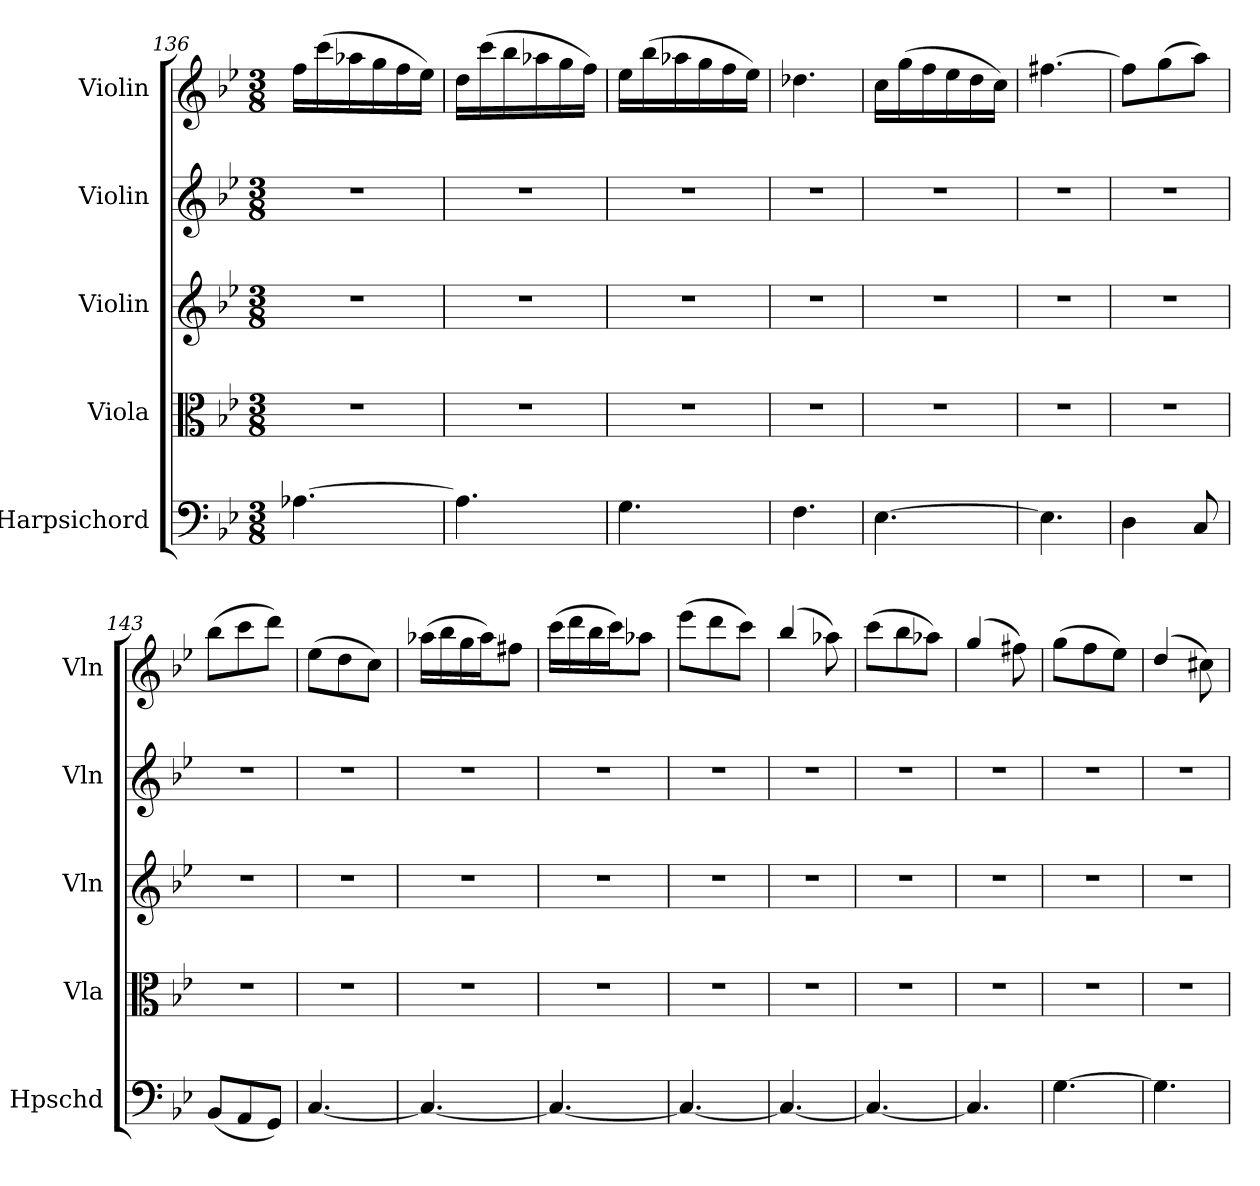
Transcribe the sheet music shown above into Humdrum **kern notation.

**kern	**kern	**kern	**kern	**kern
*part5	*part4	*part3	*part2	*part1
*staff5	*staff4	*staff3	*staff2	*staff1
*I"Harpsichord	*I"Viola	*I"Violin	*I"Violin	*I"Violin
*I'Hpschd	*I'Vla	*I'Vln	*I'Vln	*I'Vln
*clefF4	*clefC3	*clefG2	*clefG2	*clefG2
*k[b-e-]	*k[b-e-]	*k[b-e-]	*k[b-e-]	*k[b-e-]
*g:	*g:	*g:	*g:	*g:
*M3/8	*M3/8	*M3/8	*M3/8	*M3/8
=136	=136	=136	=136	=136
[4.A-X\	4.r	4.r	4.r	16ff\LL
.	.	.	.	(16ccc\
.	.	.	.	16aa-X\
.	.	.	.	16gg\
.	.	.	.	16ff\
.	.	.	.	16ee-\JJ)
=137	=137	=137	=137	=137
4.A-\]	4.r	4.r	4.r	16dd\LL
.	.	.	.	(16ccc\
.	.	.	.	16bb-\
.	.	.	.	16aa-X\
.	.	.	.	16gg\
.	.	.	.	16ff\JJ)
=138	=138	=138	=138	=138
4.G\	4.r	4.r	4.r	16ee-\LL
.	.	.	.	(16bb-\
.	.	.	.	16aa-X\
.	.	.	.	16gg\
.	.	.	.	16ff\
.	.	.	.	16ee-\JJ)
=139	=139	=139	=139	=139
4.F\	4.r	4.r	4.r	4.dd-X\
=140	=140	=140	=140	=140
[4.E-\	4.r	4.r	4.r	16cc\LL
.	.	.	.	(16gg\
.	.	.	.	16ff\
.	.	.	.	16ee-\
.	.	.	.	16dd\
.	.	.	.	16cc\JJ)
=141	=141	=141	=141	=141
4.E-\]	4.r	4.r	4.r	[4.ff#X\
=142	=142	=142	=142	=142
4D\	4.r	4.r	4.r	8ff#\L]
.	.	.	.	(8gg\
8C/	.	.	.	8aa\J)
=143	=143	=143	=143	=143
(8BB-/L	4.r	4.r	4.r	(8bb-\L
8AA/	.	.	.	8ccc\
8GG/J)	.	.	.	8ddd\J)
=144	=144	=144	=144	=144
[4.C/	4.r	4.r	4.r	(8ee-\L
.	.	.	.	8dd\
.	.	.	.	8cc\J)
=145	=145	=145	=145	=145
4.C/_	4.r	4.r	4.r	(16aa-X\LL
.	.	.	.	16bb-\
.	.	.	.	16gg\
.	.	.	.	16aa-\J)
.	.	.	.	8ff#X\J
=146	=146	=146	=146	=146
4.C/_	4.r	4.r	4.r	(16ccc\LL
.	.	.	.	16ddd\
.	.	.	.	16bb-\
.	.	.	.	16ccc\J)
.	.	.	.	8aa-X\J
=147	=147	=147	=147	=147
4.C/_	4.r	4.r	4.r	(8eee-\L
.	.	.	.	8ddd\
.	.	.	.	8ccc\J)
=148	=148	=148	=148	=148
4.C/_	4.r	4.r	4.r	(4bb-/
.	.	.	.	8aa-X\)
=149	=149	=149	=149	=149
4.C/_	4.r	4.r	4.r	(8ccc\L
.	.	.	.	8bb-\
.	.	.	.	8aa-X\J)
=150	=150	=150	=150	=150
4.C/]	4.r	4.r	4.r	(4gg/
.	.	.	.	8ff#X\)
=151	=151	=151	=151	=151
[4.G\	4.r	4.r	4.r	(8gg\L
.	.	.	.	8ff\
.	.	.	.	8ee-\J)
=152	=152	=152	=152	=152
4.G\]	4.r	4.r	4.r	(4dd/
.	.	.	.	8cc#X\)
=	=	=	=	=
*-	*-	*-	*-	*-
